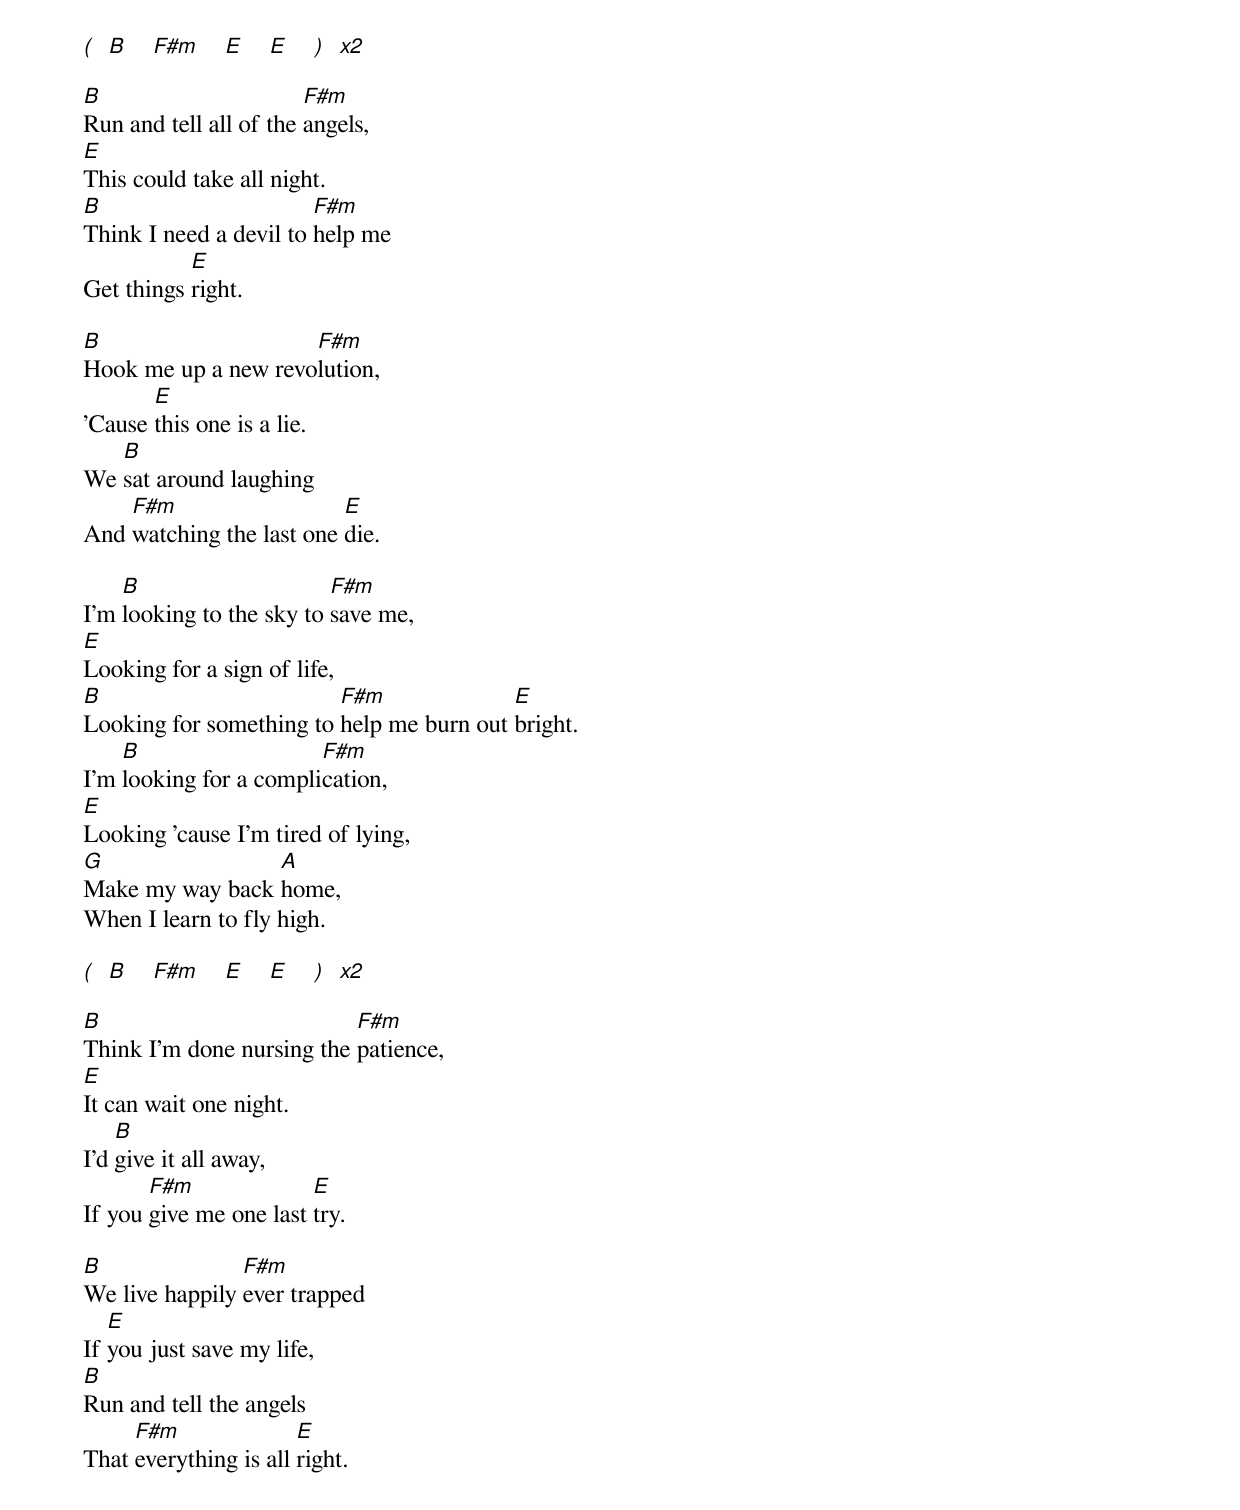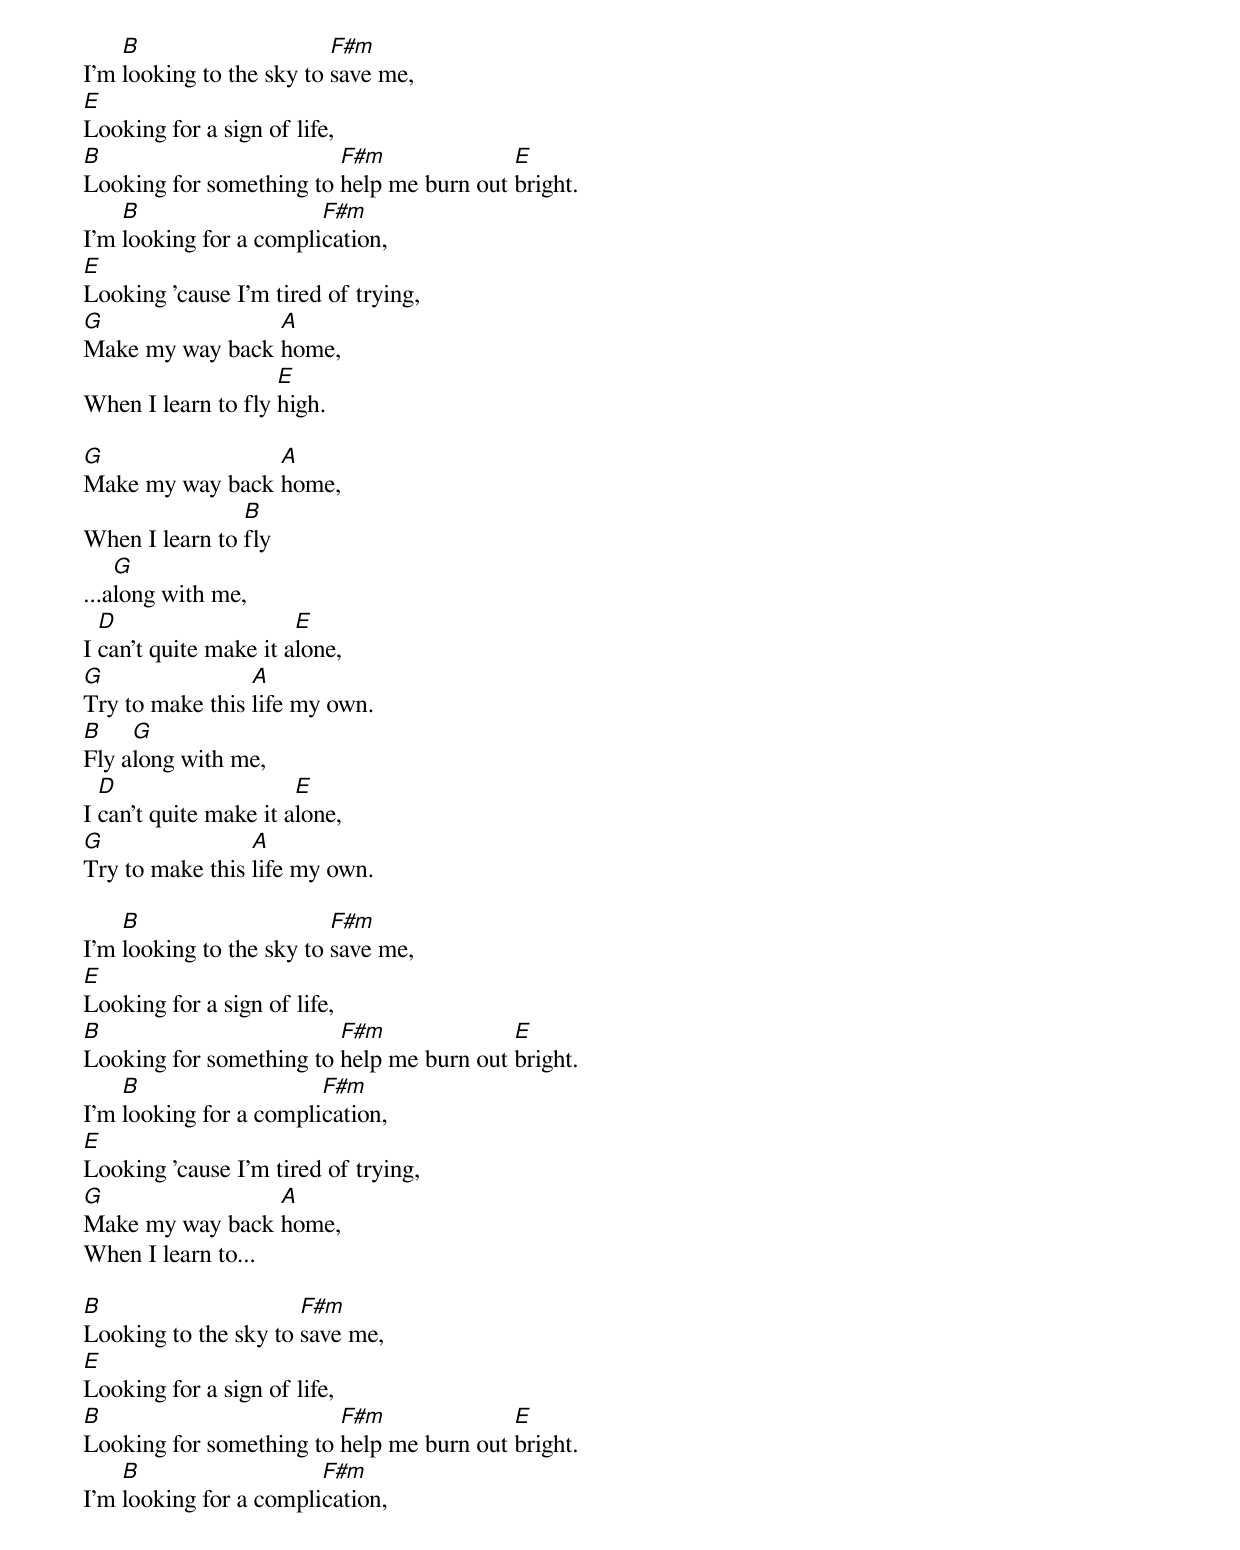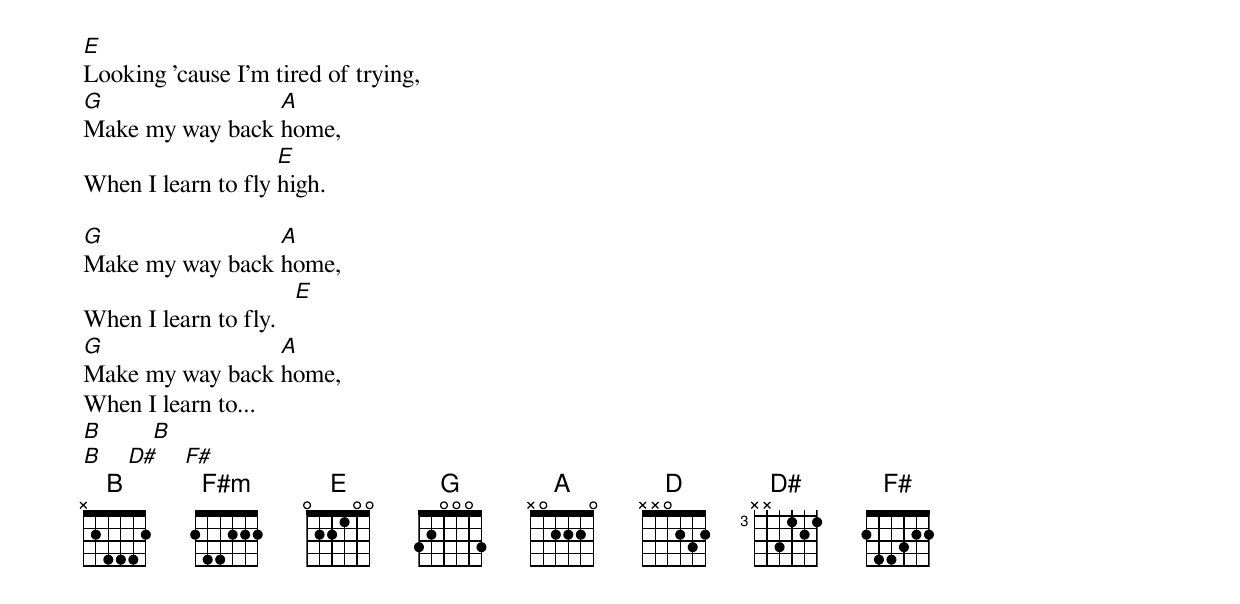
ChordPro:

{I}
[(]  [B]    [F#m]    [E]    [E]    [)]  [x2]

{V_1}
[B]Run and tell all of the [F#m]angels,
[E]This could take all night.
[B]Think I need a devil to [F#m]help me
Get things [E]right.

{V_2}
[B]Hook me up a new revo[F#m]lution,
'Cause [E]this one is a lie.
We [B]sat around laughing
And [F#m]watching the last one [E]die.

{C}
I'm [B]looking to the sky to [F#m]save me,
[E]Looking for a sign of life,
[B]Looking for something to [F#m]help me burn out [E]bright.
I'm [B]looking for a compli[F#m]cation,
[E]Looking 'cause I'm tired of lying,
[G]Make my way back [A]home,
When I learn to fly high.

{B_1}
[(]  [B]    [F#m]    [E]    [E]    [)]  [x2]

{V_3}
[B]Think I'm done nursing the [F#m]patience,
[E]It can wait one night.
I'd [B]give it all away,
If you [F#m]give me one last [E]try.

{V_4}
[B]We live happily [F#m]ever trapped
If [E]you just save my life,
[B]Run and tell the angels
That [F#m]everything is all [E]right.

{C}
I'm [B]looking to the sky to [F#m]save me,
[E]Looking for a sign of life,
[B]Looking for something to [F#m]help me burn out [E]bright.
I'm [B]looking for a compli[F#m]cation,
[E]Looking 'cause I'm tired of trying,
[G]Make my way back [A]home,
When I learn to fly [E]high.

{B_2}
[G]Make my way back [A]home,
When I learn to [B]fly
...a[G]long with me,
I [D]can't quite make it a[E]lone,
[G]Try to make this [A]life my own.
[B]Fly a[G]long with me,
I [D]can't quite make it a[E]lone,
[G]Try to make this [A]life my own.

{C}
I'm [B]looking to the sky to [F#m]save me,
[E]Looking for a sign of life,
[B]Looking for something to [F#m]help me burn out [E]bright.
I'm [B]looking for a compli[F#m]cation,
[E]Looking 'cause I'm tired of trying,
[G]Make my way back [A]home,
When I learn to...

{C}
[B]Looking to the sky to [F#m]save me,
[E]Looking for a sign of life,
[B]Looking for something to [F#m]help me burn out [E]bright.
I'm [B]looking for a compli[F#m]cation,
[E]Looking 'cause I'm tired of trying,
[G]Make my way back [A]home,
When I learn to fly [E]high.

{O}
[G]Make my way back [A]home,
When I learn to fly.   [E]
[G]Make my way back [A]home,
When I learn to...
[B]        [B]
[B]    [D#]    [F#]
